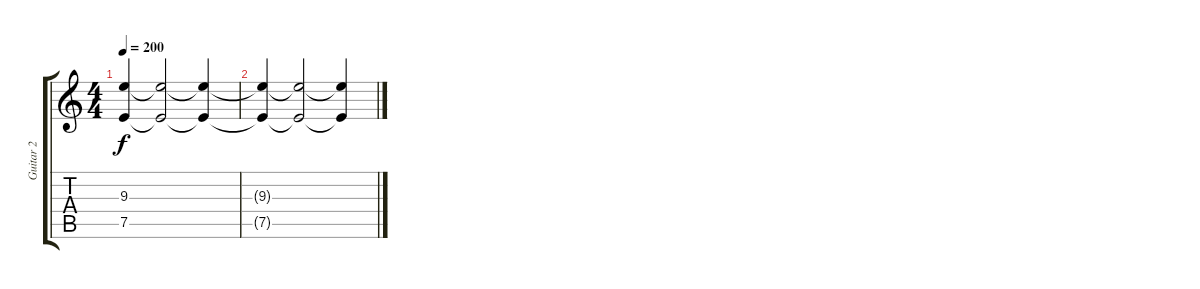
\track ("Guitar 2" "Guitar 2") {instrument electricguitarclean}
\staff {score tabs}
\tuning (E4 B3 G3 D3 A2 E2) {hide}
\ts (4 4)
\tempo 200
\clef g2
\ks c
(9.3 7.5).4{dy f instrument distortionguitar} (9.3{t} 7.5{t}).2 (9.3{t} 7.5{t}).4 |
(9.3{t} 7.5{t}).4 (9.3{t} 7.5{t}).2 (9.3{t} 7.5{t}).4
